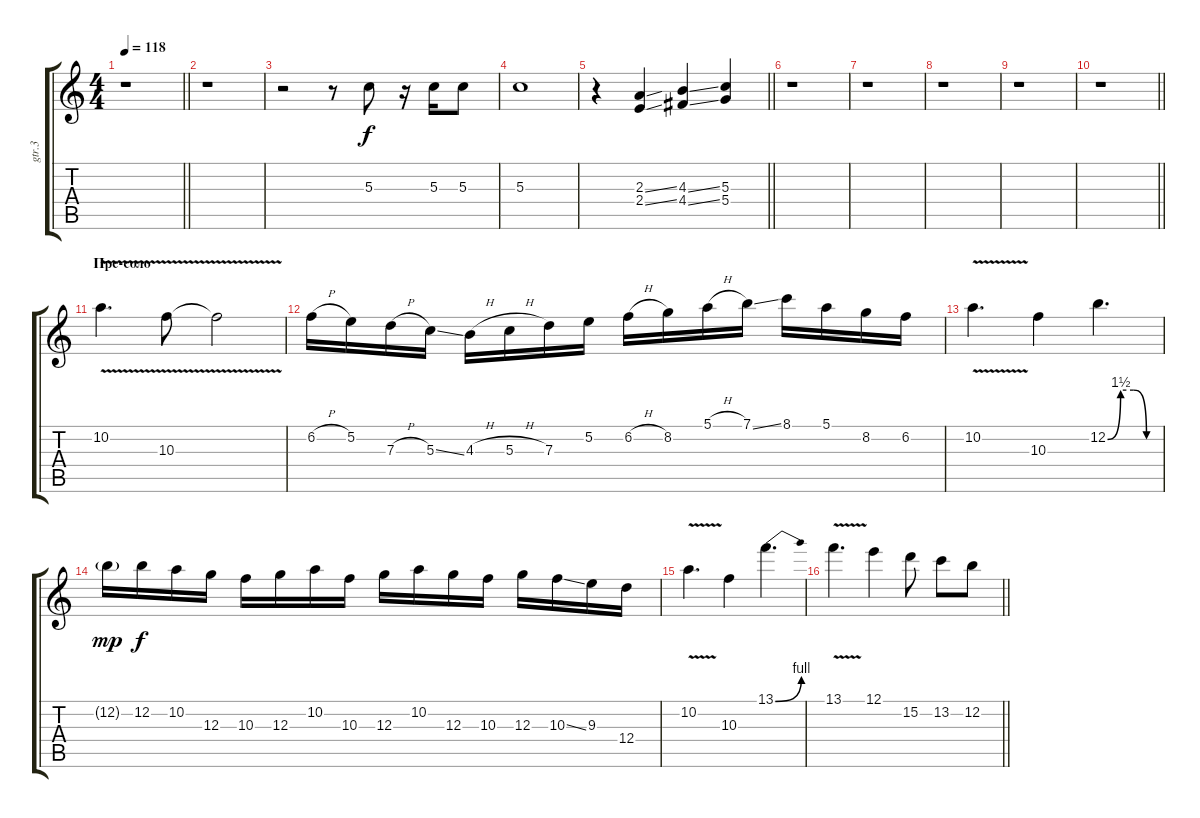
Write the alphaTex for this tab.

\track ("gtr.3" "gtr.3") {instrument distortionguitar}
\staff {score tabs}
\tuning (E4 B3 G3 D3 A2 E2) {hide}
\ts (4 4)
\tempo 118
\clef g2
\barLineRight lightlight
\ks c
r.1{dy f} |
r.1 |
r.2 r.8 5.3.8 r.16 5.3.16 5.3.8 |
5.3.1 |
\barLineRight lightlight
r.4 (2.3{ss} 2.4{ss}).4 (4.3{ss} 4.4{ss}).4 (5.3 5.4).4 |
r.1 |
r.1 |
r.1 |
r.1 |
\barLineRight lightlight
r.1 |
\section ("" "Пре-соло")
10.2{v}.4{d} 10.3{v}.8 10.3{t}.2 |
6.2{h}.16 5.2.16 7.3{h}.16 5.3{ss}.16 4.3{h}.16 5.3{h}.16 7.3.16 5.2.16 6.2{h}.16 8.2.16 5.1{h}.16 7.1{ss}.16 8.1.16 5.1.16 8.2.16 6.2.16 |
10.2{v}.4{d} 10.3.4 12.2{be (custom 0 0 15 6 30 6 45 0 60 0)}.4{d} |
12.2{g}.16{dy mp} 12.2.16{dy f} 10.2.16 12.3.16 10.3.16 12.3.16 10.2.16 10.3.16 12.3.16 10.2.16 12.3.16 10.3.16 12.3.16 10.3{ss}.16 9.3.16 12.4.16 |
10.2{v}.4{d} 10.3.4 13.1{be (bend 0 0 60 4)}.4{d} |
\barLineRight lightlight
13.1{v}.4{d} 12.1.4 15.2.8 13.2.8 12.2.8
